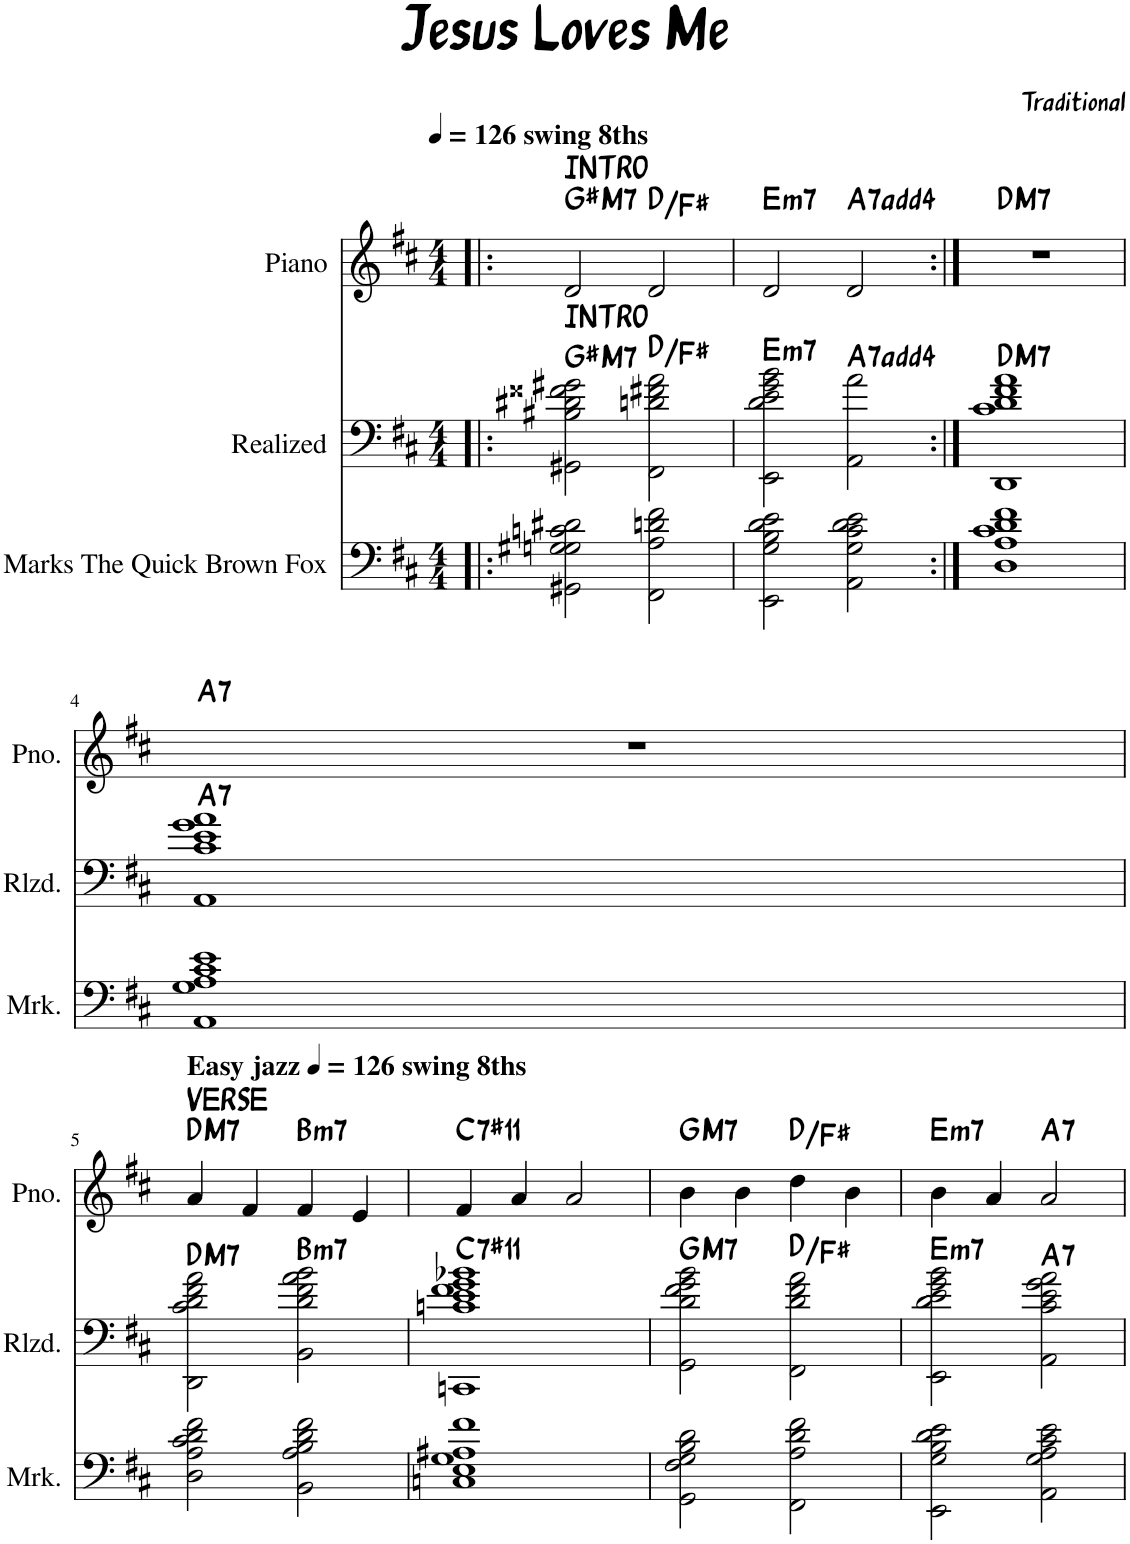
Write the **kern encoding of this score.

**kern	**kern	**harte	**kern	**harte
*part3	*part2	*part2	*part1	*part1
*staff3	*staff2	*	*staff1	*
*I"Marks The Quick Brown Fox	*I"Realized	*	*I"Piano	*
*I'Mrk.	*I'Rlzd.	*	*I'Pno.	*
*clefF4	*clefF4	*	*clefG2	*
*k[f#c#]	*k[f#c#]	*	*k[f#c#]	*
*M4/4	*M4/4	*	*M4/4	*
*MM126	*MM126	*	*MM126	*
=1!|:	=1!|:	=1!|:	=1!|:	=1!|:
!	!	!	!LO:TX:a:B:t=INTRO	!
!	!	!	!LO:TX:a:B:t=swing 8ths	!
!	!LO:TX:a:B:t=INTRO	!LO:H:kt=M7	!	!LO:H:kt=M7
2GG#X\ 2Gn\ 2G#X\ 2cn\ 2d#X\	2GG#X\ 2B#X\ 2d#X\ 2f##X\ 2g#X\	G#:maj7	2d/	G#:maj7
2FF#\ 2A\ 2dn\ 2f#\	2FF#\ 2dn\ 2f#X\ 2a\	D:maj/3	2d/	D:maj/3
=2	=2	=2	=2	=2
!	!	!LO:H:kt=m7	!	!LO:H:kt=m7
2EE\ 2G\ 2B\ 2d\ 2e\	2EE\ 2d\ 2e\ 2g\ 2b\	E:min7	2d/	E:min7
!	!	!LO:H:kt=7	!	!LO:H:kt=7
2AA\ 2G\ 2c#\ 2d\ 2e\	2AA\ 2a\	A:7(4)	2d/	A:7(4)
=3:|!	=3:|!	=3:|!	=3:|!	=3:|!
!	!	!LO:H:kt=M7	!	!LO:H:kt=M7
1D 1A 1c# 1d 1f#	1DD 1c# 1d 1f# 1a	D:maj7	1r	D:maj7
!!LO:LB:g=z
=4	=4	=4	=4	=4
!	!	!LO:H:kt=7	!	!LO:H:kt=7
1AA 1G 1A 1c# 1e	1AA 1c# 1e 1g 1a	A:7	1r	A:7
!!LO:LB:g=z
=5	=5	=5	=5	=5
*	*	*	*MM126	*
!	!	!	!LO:TX:a:B:t=Easy jazz	!
!	!	!	!LO:TX:a:B:t=swing 8ths	!
!	!	!LO:H:kt=M7	!LO:TX:a:B:t=VERSE	!LO:H:kt=M7
2D\ 2A\ 2c#\ 2d\ 2f#\	2DD\ 2c#\ 2d\ 2f#\ 2a\	D:maj7	4a/	D:maj7
.	.	.	4f#/	.
!	!	!LO:H:kt=m7	!	!LO:H:kt=m7
2BB\ 2A\ 2B\ 2d\ 2f#\	2BB\ 2d\ 2f#\ 2a\ 2b\	B:min7	4f#/	B:min7
.	.	.	4e/	.
=6	=6	=6	=6	=6
!	!	!LO:H:kt=7	!	!LO:H:kt=7
1Cn 1E 1G 1A#X 1f#	1CCn 1cn 1e 1f# 1g 1b-X	C:7(#11)	4f#/	C:7(#11)
.	.	.	4a/	.
.	.	.	2a/	.
=7	=7	=7	=7	=7
!	!	!LO:H:kt=M7	!	!LO:H:kt=M7
2GG\ 2F#\ 2G\ 2B\ 2d\	2GG\ 2d\ 2f#\ 2g\ 2b\	G:maj7	4b\	G:maj7
.	.	.	4b\	.
2FF#\ 2A\ 2d\ 2f#\	2FF#\ 2d\ 2f#\ 2a\	D:maj/3	4dd\	D:maj/3
.	.	.	4b\	.
=8	=8	=8	=8	=8
!	!	!LO:H:kt=m7	!	!LO:H:kt=m7
2EE\ 2G\ 2B\ 2d\ 2e\	2EE\ 2d\ 2e\ 2g\ 2b\	E:min7	4b\	E:min7
.	.	.	4a/	.
!	!	!LO:H:kt=7	!	!LO:H:kt=7
2AA\ 2G\ 2A\ 2c#\ 2e\	2AA\ 2c#\ 2e\ 2g\ 2a\	A:7	2a/	A:7
=	=	=	=	=
*-	*-	*-	*-	*-
